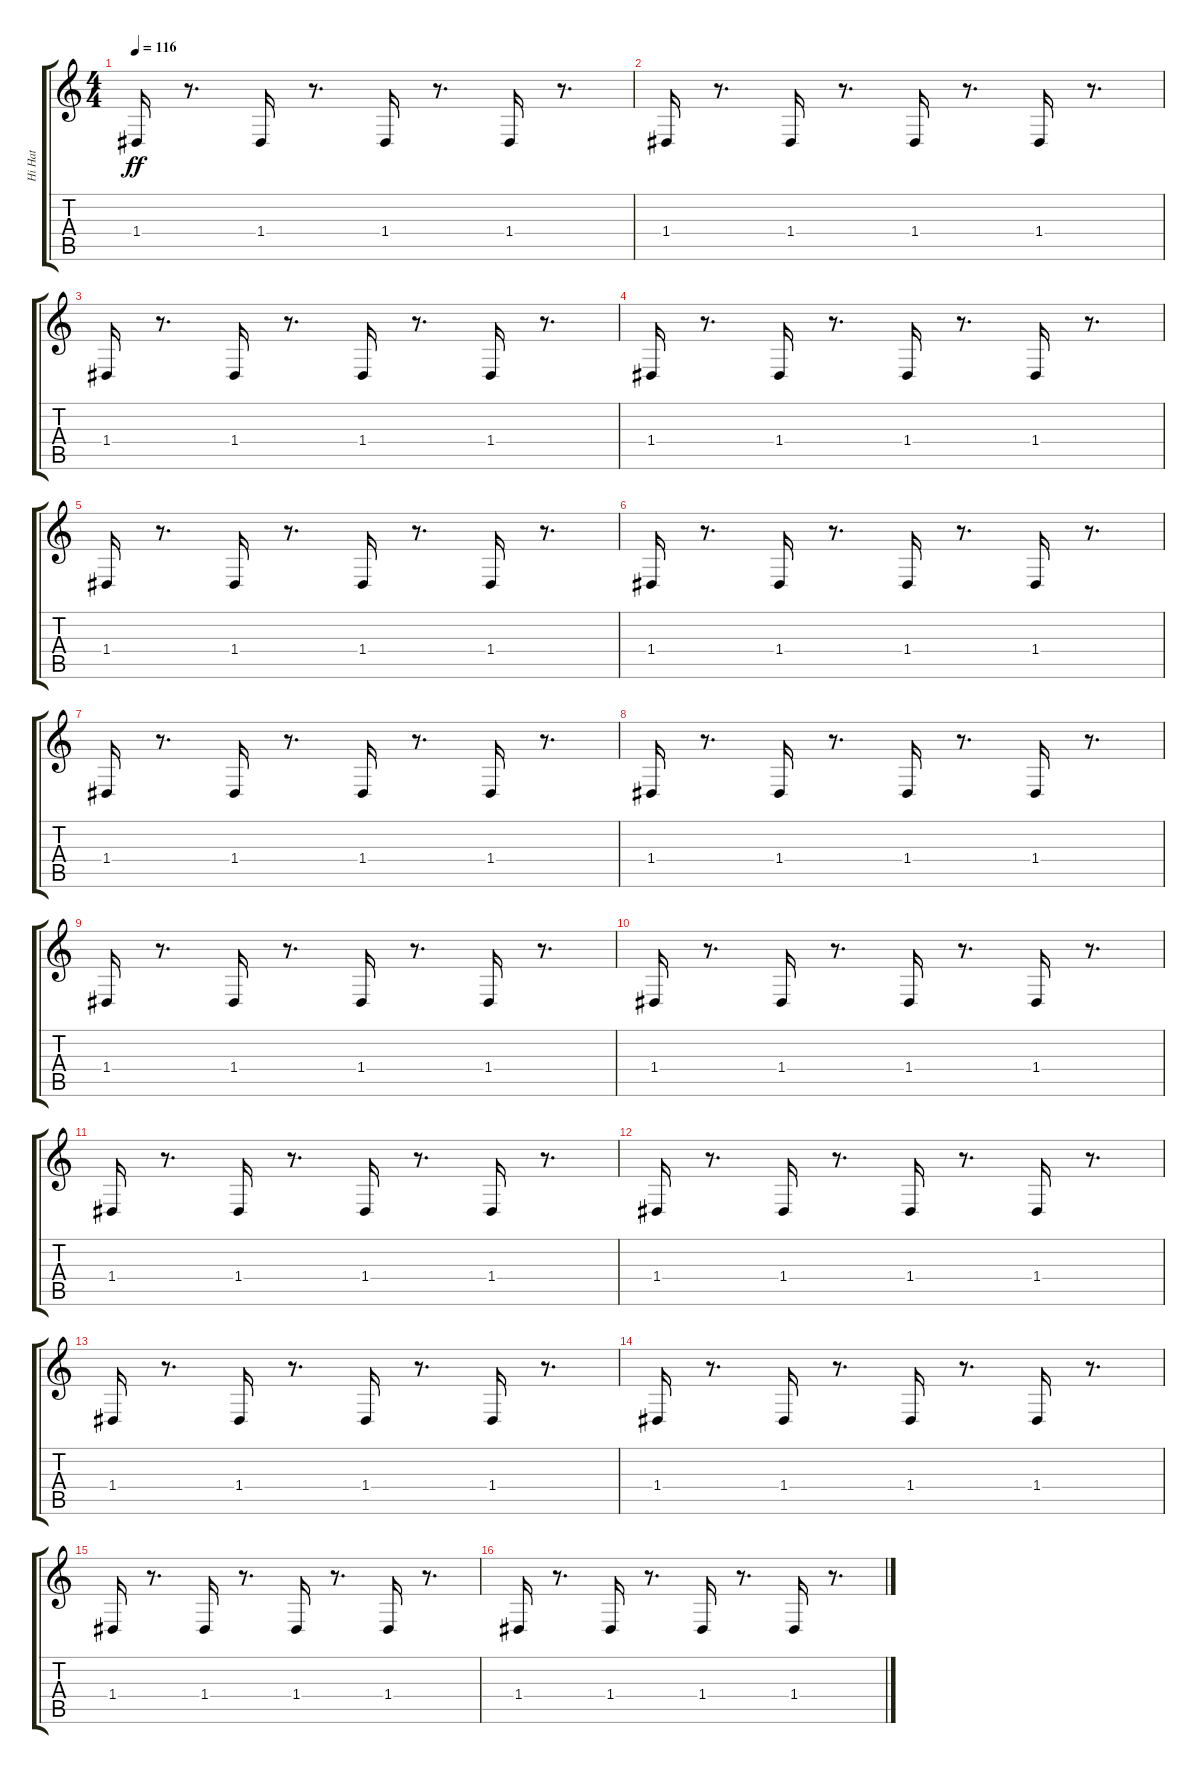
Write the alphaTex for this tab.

\track ("Hi Hat" "Hi Hat") {instrument percussiveorgan}
\staff {score tabs}
\tuning (E4 B3 Gb3 D3 A2 E2) {hide}
\ts (4 4)
\tempo 116
\clef g2
\ks c
1.4.16{dy ff} r.8{d} 1.4.16 r.8{d} 1.4.16 r.8{d} 1.4.16 r.8{d} |
1.4.16 r.8{d} 1.4.16 r.8{d} 1.4.16 r.8{d} 1.4.16 r.8{d} |
1.4.16 r.8{d} 1.4.16 r.8{d} 1.4.16 r.8{d} 1.4.16 r.8{d} |
1.4.16 r.8{d} 1.4.16 r.8{d} 1.4.16 r.8{d} 1.4.16 r.8{d} |
1.4.16 r.8{d} 1.4.16 r.8{d} 1.4.16 r.8{d} 1.4.16 r.8{d} |
1.4.16 r.8{d} 1.4.16 r.8{d} 1.4.16 r.8{d} 1.4.16 r.8{d} |
1.4.16 r.8{d} 1.4.16 r.8{d} 1.4.16 r.8{d} 1.4.16 r.8{d} |
1.4.16 r.8{d} 1.4.16 r.8{d} 1.4.16 r.8{d} 1.4.16 r.8{d} |
1.4.16 r.8{d} 1.4.16 r.8{d} 1.4.16 r.8{d} 1.4.16 r.8{d} |
1.4.16 r.8{d} 1.4.16 r.8{d} 1.4.16 r.8{d} 1.4.16 r.8{d} |
1.4.16 r.8{d} 1.4.16 r.8{d} 1.4.16 r.8{d} 1.4.16 r.8{d} |
1.4.16 r.8{d} 1.4.16 r.8{d} 1.4.16 r.8{d} 1.4.16 r.8{d} |
1.4.16 r.8{d} 1.4.16 r.8{d} 1.4.16 r.8{d} 1.4.16 r.8{d} |
1.4.16 r.8{d} 1.4.16 r.8{d} 1.4.16 r.8{d} 1.4.16 r.8{d} |
1.4.16 r.8{d} 1.4.16 r.8{d} 1.4.16 r.8{d} 1.4.16 r.8{d} |
1.4.16 r.8{d} 1.4.16 r.8{d} 1.4.16 r.8{d} 1.4.16 r.8{d}
